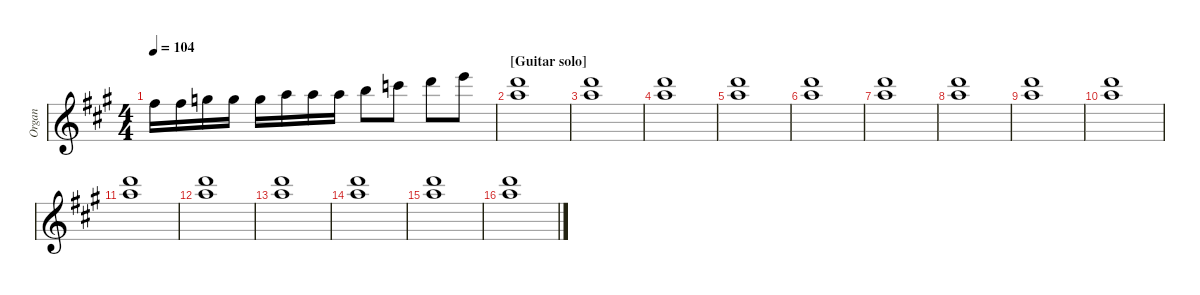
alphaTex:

\hideDynamics
\bracketExtendMode nobrackets
\otherSystemsTrackNameOrientation horizontal
\track ("Organ" "Organ") {defaultSystemsLayout 4 instrument drawbarorgan}
\staff {score}
\tuning (E4 B3 G3 D3 A2 E2)
\ts (4 4)
\tempo 104
\clef g2
\ks a
14.1{acc #}.16{dy f beam Down} 14.1{acc #}.16{beam Down} 15.1{acc forcenatural}.16{beam Down} 15.1{acc forcenatural}.16{beam Down} 15.1{acc forcenatural}.16{beam Down} 17.1{acc forcenatural}.16{beam Down} 17.1{acc forcenatural}.16{beam Down} 17.1{acc forcenatural}.16{beam Down} 19.1{acc forcenatural}.8{beam Down} 20.1{acc forcenatural}.8{beam Down} 22.1{acc forcenatural}.8{beam Down} 24.1{acc forcenatural}.8{beam Down} |
\section ("" "[Guitar solo]")
(22.1{acc forcenatural} 22.2{acc forcenatural}).1{beam Down} |
(22.1{acc forcenatural} 22.2{acc forcenatural}).1{beam Down} |
(22.1{acc forcenatural} 22.2{acc forcenatural}).1{beam Down} |
(22.1{acc forcenatural} 22.2{acc forcenatural}).1{beam Down} |
(22.1{acc forcenatural} 22.2{acc forcenatural}).1{beam Down} |
(22.1{acc forcenatural} 22.2{acc forcenatural}).1{beam Down} |
(22.1{acc forcenatural} 22.2{acc forcenatural}).1{beam Down} |
(22.1{acc forcenatural} 22.2{acc forcenatural}).1{beam Down} |
(22.1{acc forcenatural} 22.2{acc forcenatural}).1{beam Down} |
(22.1{acc forcenatural} 22.2{acc forcenatural}).1{beam Down} |
(22.1{acc forcenatural} 22.2{acc forcenatural}).1{beam Down} |
(22.1{acc forcenatural} 22.2{acc forcenatural}).1{beam Down} |
(22.1{acc forcenatural} 22.2{acc forcenatural}).1{beam Down} |
(22.1{acc forcenatural} 22.2{acc forcenatural}).1{beam Down} |
(22.1{acc forcenatural} 22.2{acc forcenatural}).1{beam Down}
